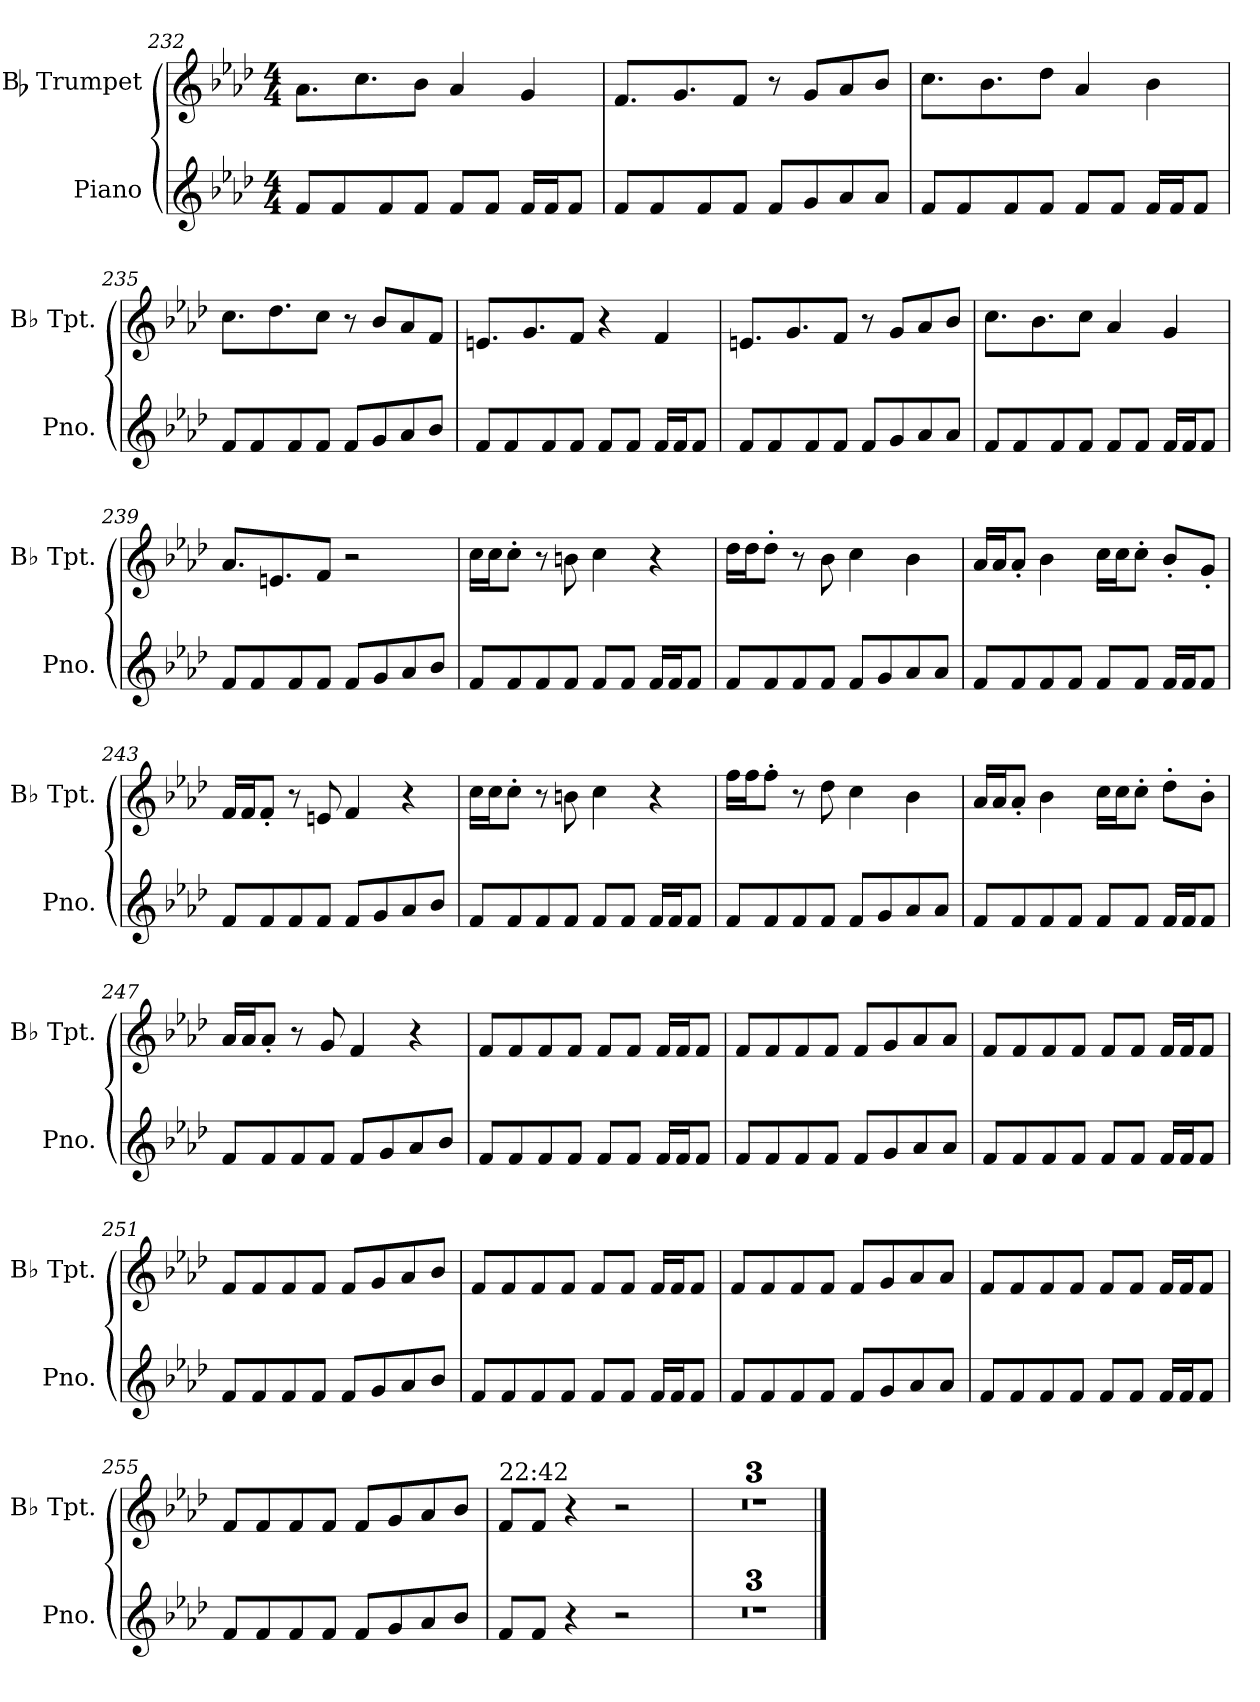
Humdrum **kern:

**kern	**kern
*part2	*part1
*staff2	*staff1
*I"Piano	*I"Bb Trumpet
*I'Pno.	*I'Bb Tpt.
*clefG2	*clefG2
*k[b-e-a-d-]	*k[b-e-a-d-]
*M4/4	*M4/4
=232	=232
8fL	8.a-L
8f	.
.	8.cc
8f	.
8fJ	8b-J
8fL	4a-
8fJ	.
16fLL	4g
16fJ	.
8fJ	.
=233	=233
8fL	8.fL
8f	.
.	8.g
8f	.
8fJ	8fJ
8fL	8r
8g	8gL
8a-	8a-
8a-J	8b-J
=234	=234
8fL	8.ccL
8f	.
.	8.b-
8f	.
8fJ	8dd-J
8fL	4a-
8fJ	.
16fLL	4b-
16fJ	.
8fJ	.
=235	=235
8fL	8.ccL
8f	.
.	8.dd-
8f	.
8fJ	8ccJ
8fL	8r
8g	8b-L
8a-	8a-
8b-J	8fJ
=236	=236
8fL	8.enL
8f	.
.	8.g
8f	.
8fJ	8fJ
8fL	4r
8fJ	.
16fLL	4f
16fJ	.
8fJ	.
=237	=237
8fL	8.enL
8f	.
.	8.g
8f	.
8fJ	8fJ
8fL	8r
8g	8gL
8a-	8a-
8a-J	8b-J
=238	=238
8fL	8.ccL
8f	.
.	8.b-
8f	.
8fJ	8ccJ
8fL	4a-
8fJ	.
16fLL	4g
16fJ	.
8fJ	.
=239	=239
8fL	8.a-L
8f	.
.	8.en
8f	.
8fJ	8fJ
8fL	2r
8g	.
8a-	.
8b-J	.
=240	=240
8fL	16ccLL
.	16ccJ
8f	8cc'J
8f	8r
8fJ	8bn
8fL	4cc
8fJ	.
16fLL	4r
16fJ	.
8fJ	.
=241	=241
8fL	16dd-LL
.	16dd-J
8f	8dd-'J
8f	8r
8fJ	8b-
8fL	4cc
8g	.
8a-	4b-
8a-J	.
=242	=242
8fL	16a-LL
.	16a-J
8f	8a-'J
8f	4b-
8fJ	.
8fL	16ccLL
.	16ccJ
8fJ	8cc'J
16fLL	8b-'L
16fJ	.
8fJ	8g'J
=243	=243
8fL	16fLL
.	16fJ
8f	8f'J
8f	8r
8fJ	8en
8fL	4f
8g	.
8a-	4r
8b-J	.
=244	=244
8fL	16ccLL
.	16ccJ
8f	8cc'J
8f	8r
8fJ	8bn
8fL	4cc
8fJ	.
16fLL	4r
16fJ	.
8fJ	.
=245	=245
8fL	16ffLL
.	16ffJ
8f	8ff'J
8f	8r
8fJ	8dd-
8fL	4cc
8g	.
8a-	4b-
8a-J	.
=246	=246
8fL	16a-LL
.	16a-J
8f	8a-'J
8f	4b-
8fJ	.
8fL	16ccLL
.	16ccJ
8fJ	8cc'J
16fLL	8dd-'L
16fJ	.
8fJ	8b-'J
=247	=247
8fL	16a-LL
.	16a-J
8f	8a-'J
8f	8r
8fJ	8g
8fL	4f
8g	.
8a-	4r
8b-J	.
=248	=248
8fL	8f!L
8f	8f!
8f	8f!
8fJ	8f!J
8fL	8f!L
8fJ	8f!J
16fLL	16f!LL
16fJ	16f!J
8fJ	8f!J
=249	=249
8fL	8f!L
8f	8f!
8f	8f!
8fJ	8f!J
8fL	8f!L
8g	8g!
8a-	8a-!
8a-J	8a-!J
=250	=250
8fL	8f!L
8f	8f!
8f	8f!
8fJ	8f!J
8fL	8f!L
8fJ	8f!J
16fLL	16f!LL
16fJ	16f!J
8fJ	8f!J
=251	=251
8fL	8f!L
8f	8f!
8f	8f!
8fJ	8f!J
8fL	8f!L
8g	8g!
8a-	8a-!
8b-J	8b-!J
=252	=252
8fL	8f!L
8f	8f!
8f	8f!
8fJ	8f!J
8fL	8f!L
8fJ	8f!J
16fLL	16f!LL
16fJ	16f!J
8fJ	8f!J
=253	=253
8fL	8f!L
8f	8f!
8f	8f!
8fJ	8f!J
8fL	8f!L
8g	8g!
8a-	8a-!
8a-J	8a-!J
=254	=254
8fL	8f!L
8f	8f!
8f	8f!
8fJ	8f!J
8fL	8f!L
8fJ	8f!J
16fLL	16f!LL
16fJ	16f!J
8fJ	8f!J
=255	=255
8fL	8f!L
8f	8f!
8f	8f!
8fJ	8f!J
8fL	8f!L
8g	8g!
8a-	8a-!
8b-J	8b-!J
=256	=256
!	!LO:TX:a:t=22&colon;42
8fL	8fL
8fJ	8fJ
4r	4r
2r	2r
=257	=257
1r	1r
=258	=258
1r	1r
=259	=259
1r	1r
==	==
*-	*-
